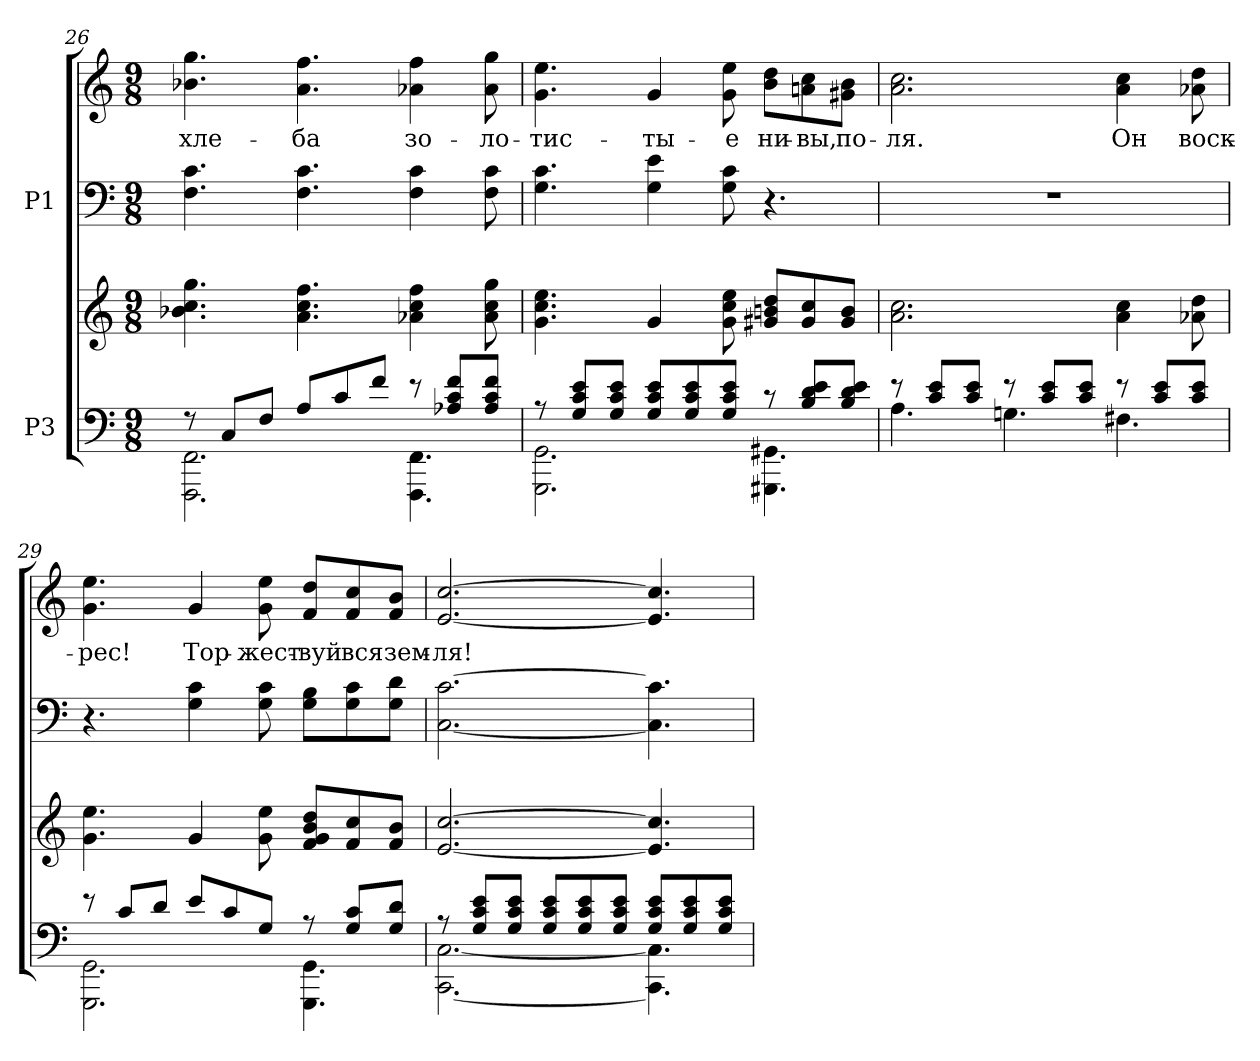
**kern	**kern	**kern	**kern	**text
*part2	*part2	*part1	*part1	*part1
*staff4	*staff3	*staff2	*staff1	*staff1
*I"P3	*	*I"P1	*	*
*clefF4	*clefG2	*clefF4	*clefG2	*
*k[]	*k[]	*k[]	*k[]	*
*C:	*C:	*C:	*C:	*
*M9/8	*M9/8	*M9/8	*M9/8	*
=26	=26	=26	=26	=26
*^	*	*	*	*
!	!	!	!	!	!LO:LY:b:color=#000000
8r	2.FFFi\ 2.FFi	4.b-Xi\ 4.cci 4.ggi	4.Fi\ 4.ci	4.b-Xi\ 4.ggi	хле-
8Ci/L	.	.	.	.	.
8Fi/J	.	.	.	.	.
!	!	!	!	!	!LO:LY:b:color=#000000
8Ai/L	.	4.ai\ 4.cci 4.ffi	4.Fi\ 4.ci	4.ai\ 4.ffi	-ба
8ci/	.	.	.	.	.
8fi/J	.	.	.	.	.
!	!	!	!	!	!LO:LY:b:color=#000000
8r	4.FFFi\ 4.FFi	4a-Xi\ 4cci 4ffi	4Fi\ 4ci	4a-Xi\ 4ffi	зо-
8A-Xi/ 8ci 8fiL	.	.	.	.	.
!	!	!	!	!	!LO:LY:b:color=#000000
8A-i/ 8ci 8fiJ	.	8a-i\ 8cci 8ggi	8Fi\ 8ci	8a-i\ 8ggi	-ло-
!!LO:LB:g=z
=27	=27	=27	=27	=27	=27
!	!	!	!	!	!LO:LY:b:color=#000000
8r	2.GGGi\ 2.GGi	4.gi\ 4.cci 4.eei	4.Gi\ 4.ci	4.gi\ 4.eei	-тис-
8Gi/ 8ci 8eiL	.	.	.	.	.
8Gi/ 8ci 8eiJ	.	.	.	.	.
!	!	!	!	!	!LO:LY:b:color=#000000
8Gi/ 8ci 8eiL	.	4gi/	4Gi\ 4ei	4gi/	-ты-
8Gi/ 8ci 8ei	.	.	.	.	.
!	!	!	!	!	!LO:LY:b:color=#000000
8Gi/ 8ci 8eiJ	.	8gi\ 8cci 8eei	8Gi\ 8ci	8gi\ 8eei	-е
!	!	!	!	!	!LO:LY:b:color=#000000
8r	4.GGG#Xi\ 4.GG#Xi	8g#Xi/ 8bni 8ddiL	4.r	8bi\ 8ddiL	ни-
!	!	!	!	!	!LO:LY:b:color=#000000
8Bi/ 8di 8eiL	.	8g#i/ 8cci	.	8ani\ 8cci	-вы,
!	!	!	!	!	!LO:LY:b:color=#000000
8Bi/ 8di 8eiJ	.	8g#i/ 8biJ	.	8g#Xi\ 8biJ	по-
=28	=28	=28	=28	=28	=28
!	!	!	!LO:N:vis=1	!	!
!	!	!	!	!	!LO:LY:b:color=#000000
8r	4.Ai\	2.ai\ 2.cci	8%9r	2.ai\ 2.cci	-ля.
8ci/ 8eiL	.	.	.	.	.
8ci/ 8eiJ	.	.	.	.	.
8r	4.Gni\	.	.	.	.
8ci/ 8eiL	.	.	.	.	.
8ci/ 8eiJ	.	.	.	.	.
!	!	!	!	!	!LO:LY:b:color=#000000
8r	4.F#Xi\	4ai\ 4cci	.	4ai\ 4cci	Он
8ci/ 8eiL	.	.	.	.	.
!	!	!	!	!	!LO:LY:b:color=#000000
8ci/ 8eiJ	.	8a-Xi\ 8ddi	.	8a-Xi\ 8ddi	воск-
=29	=29	=29	=29	=29	=29
!	!	!	!	!	!LO:LY:b:color=#000000
8r	2.GGGi\ 2.GGi	4.gi\ 4.eei	4.r	4.gi\ 4.eei	-рес!
8ci/L	.	.	.	.	.
8di/J	.	.	.	.	.
!	!	!	!	!	!LO:LY:b:color=#000000
8ei/L	.	4gi/	4Gi\ 4ci	4gi/	Тор-
8ci/	.	.	.	.	.
!	!	!	!	!	!LO:LY:b:color=#000000
8Gi/J	.	8gi\ 8eei	8Gi\ 8ci	8gi\ 8eei	-жест-
!	!	!	!	!	!LO:LY:b:color=#000000
8r	4.GGGi\ 4.GGi	8fi/ 8gi 8bi 8ddiL	8Gi\ 8BiL	8fi/ 8ddiL	-вуй
!	!	!	!	!	!LO:LY:b:color=#000000
8Gi/ 8ciL	.	8fi/ 8cci	8Gi\ 8ci	8fi/ 8cci	вся
!	!	!	!	!	!LO:LY:b:color=#000000
8Gi/ 8diJ	.	8fi/ 8biJ	8Gi\ 8diJ	8fi/ 8biJ	зем-
=30	=30	=30	=30	=30	=30
!	!	!	!	!	!LO:LY:b:color=#000000
8r	[<2.CCi\ [<2.Ci	[<2.ei/ [>2.cci	[<2.Ci\ [>2.ci	[<2.ei/ [>2.cci	-ля!
8Gi/ 8ci 8eiL	.	.	.	.	.
8Gi/ 8ci 8eiJ	.	.	.	.	.
8Gi/ 8ci 8eiL	.	.	.	.	.
8Gi/ 8ci 8ei	.	.	.	.	.
8Gi/ 8ci 8eiJ	.	.	.	.	.
8Gi/ 8ci 8eiL	4.CCi\] 4.Ci]	4.ei/] 4.cci]	4.Ci\] 4.ci]	4.ei/] 4.cci]	.
8Gi/ 8ci 8ei	.	.	.	.	.
8Gi/ 8ci 8eiJ	.	.	.	.	.
*v	*v	*	*	*	*
=	=	=	=	=
*-	*-	*-	*-	*-
